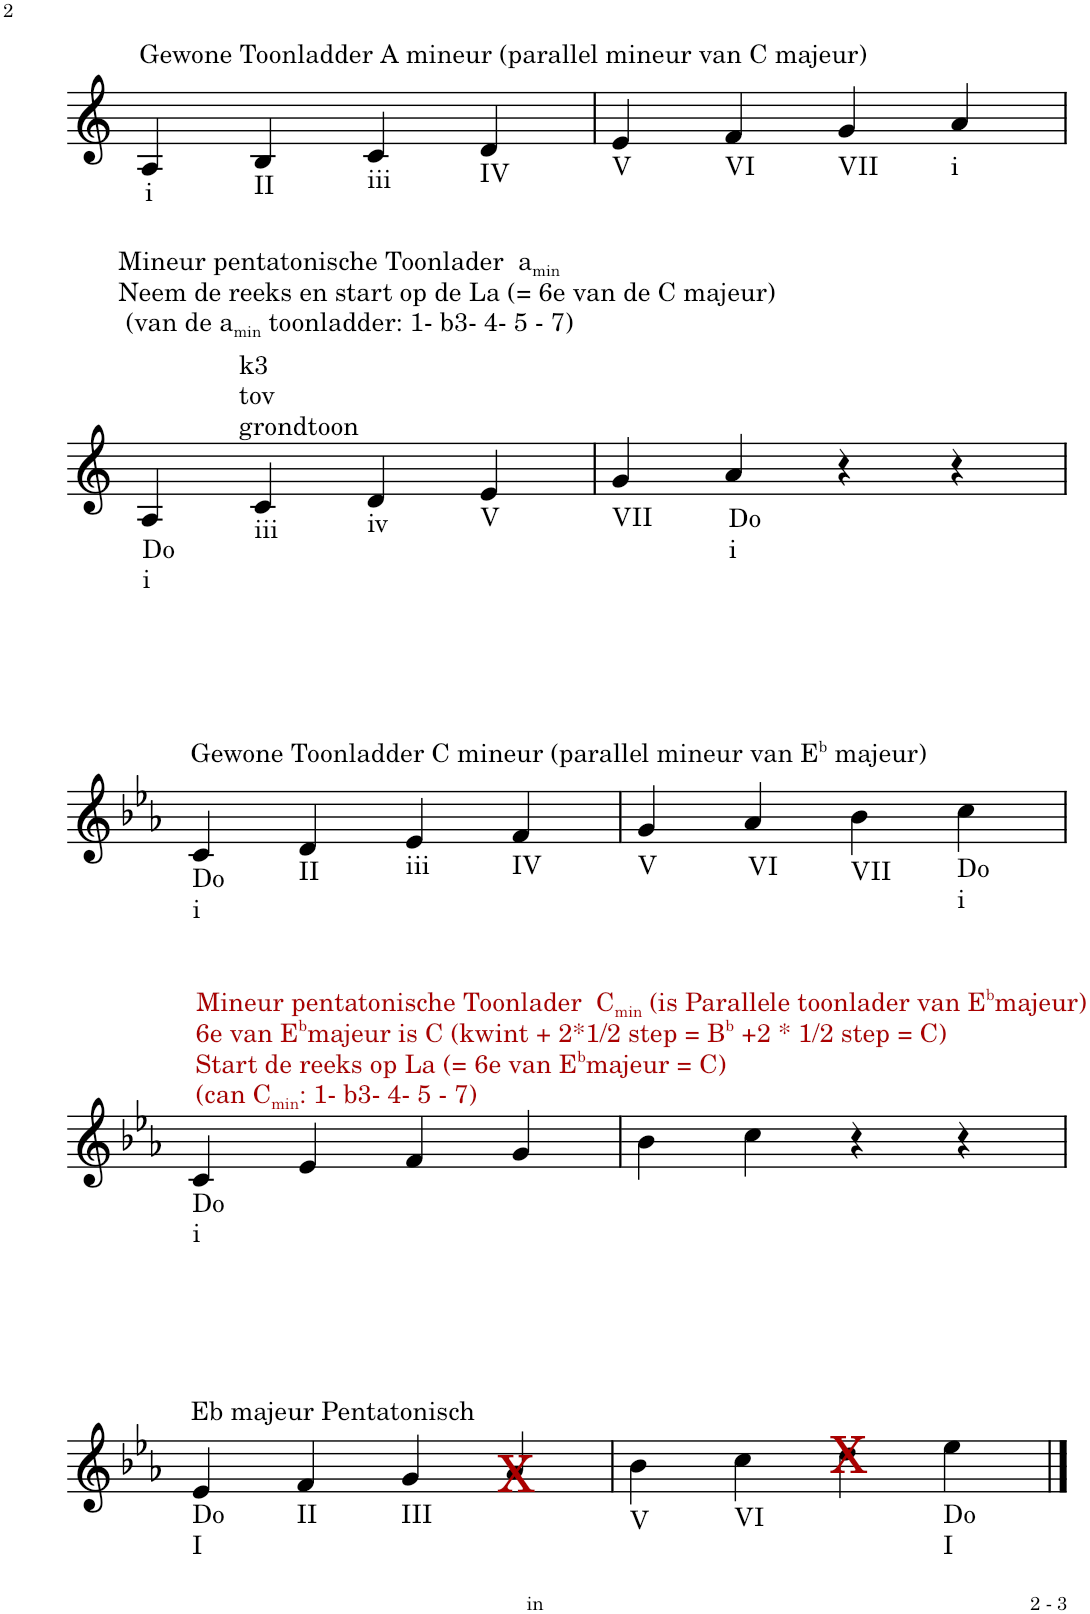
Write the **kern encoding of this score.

**kern
*part1
*staff1
*I"Piano
*I'Pno.
!!LO:PB:g=z
*clefG2
*k[]
*M4/4
=1
!LO:TX:a:t=Gewone Toonladder A mineur (parallel mineur van C majeur)
!LO:TX:b:t=i
4A/
!LO:TX:b:t=II
4B/
!LO:TX:b:t=iii
4c/
!LO:TX:b:t=IV
4d/
=2
!LO:TX:b:t=V
4e/
!LO:TX:b:t=VI
4f/
!LO:TX:b:t=VII
4g/
!LO:TX:b:t=i
4a/
!!LO:LB:g=z
=1
!LO:TX:b:t=Do
!LO:TX:b:t=i
!LO:TX:a:t=Mineur pentatonische Toonlader  a
!LO:TX:a:t=min
!LO:TX:a:t=Neem de reeks en start op de La (= 6e van de C majeur)
!LO:TX:a:t=(van de a
!LO:TX:a:t=min
!LO:TX:a:t=toonladder&colon; 1- b3- 4- 5 - 7)
4A/
!LO:TX:b:t=iii
!LO:TX:a:t=k3
!LO:TX:a:t=tov
!LO:TX:a:t=grondtoon
4c/
!LO:TX:b:t=iv
4d/
!LO:TX:b:t=V
4e/
=2
!LO:TX:b:t=VII
4g/
!LO:TX:b:t=Do
!LO:TX:b:t=i
4a/
4r
4r
!!LO:LB:g=z
=1
*k[b-e-a-]
!LO:TX:a:t=Gewone Toonladder C mineur (parallel mineur van E
!LO:TX:a:t=b
!LO:TX:a:t=majeur)
!LO:TX:b:t=Do
!LO:TX:b:t=i
4c/
!LO:TX:b:t=II
4d/
!LO:TX:b:t=iii
4e-/
!LO:TX:b:t=IV
4f/
=2
!LO:TX:b:t=V
4g/
!LO:TX:b:t=VI
4a-/
!LO:TX:b:t=VII
4b-\
!LO:TX:b:t=Do
!LO:TX:b:t=i
4cc\
!!LO:LB:g=z
=1
*k[b-e-a-]
!LO:TX:a:color=#AA0000:t=Mineur pentatonische Toonlader  C
!LO:TX:a:t=min
!LO:TX:a:t=(is Parallele toonlader van E
!LO:TX:a:t=b
!LO:TX:a:t=majeur)
!LO:TX:a:t=6e van E
!LO:TX:a:t=b
!LO:TX:a:t=majeur is C (kwint + 2*1/2 step = B
!LO:TX:a:t=b
!LO:TX:a:t=+2 * 1/2 step = C)
!LO:TX:a:t=Start de reeks op La (= 6e van E
!LO:TX:a:t=b
!LO:TX:a:t=majeur = C)
!LO:TX:a:t=(can C
!LO:TX:a:t=min
!LO:TX:a:t=&colon; 1- b3- 4- 5 - 7)
!LO:TX:b:t=Do
!LO:TX:b:t=i
4c/
4e-/
4f/
4g/
=2
4b-\
4cc\
4r
4r
!!LO:LB:g=z
=1
!LO:TX:b:t=Do
!LO:TX:b:t=I
!LO:TX:a:t=Eb majeur Pentatonisch
4e-/
!LO:TX:b:t=II
4f/
!LO:TX:b:t=III
4g/
!LO:TX:a:color=#AA0000:t=X
4a-/
=2
!LO:TX:b:t=V
4b-\
!LO:TX:b:t=VI
4cc\
!LO:TX:a:color=#AA0000:t=X
4dd\
!LO:TX:b:t=Do
!LO:TX:b:t=I
4ee-\
==
*-
